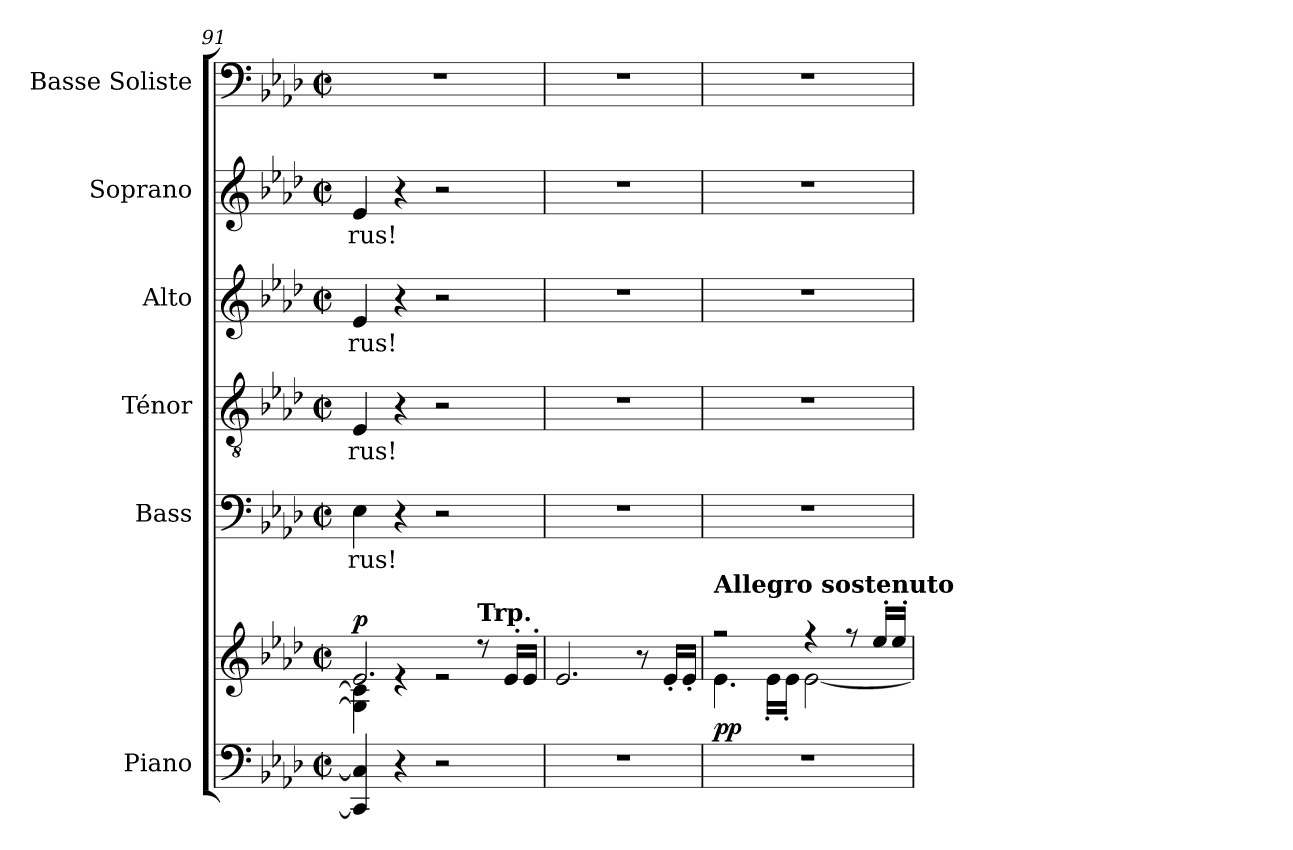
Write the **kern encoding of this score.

**kern	**kern	**dynam	**kern	**text	**kern	**text	**kern	**text	**kern	**text	**kern
*part6	*part6	*part6	*part5	*part5	*part4	*part4	*part3	*part3	*part2	*part2	*part1
*staff7	*staff6	*staff6/7	*staff5	*staff5	*staff4	*staff4	*staff3	*staff3	*staff2	*staff2	*staff1
*I"Piano	*	*	*I"Bass	*	*I"Ténor	*	*I"Alto	*	*I"Soprano	*	*I"Basse Soliste
*I'Pia.	*	*	*I'B.	*	*I'T.	*	*I'A.	*	*I'S.	*	*I'Basse Soliste
*clefF4	*clefG2	*	*clefF4	*	*clefGv2	*	*clefG2	*	*clefG2	*	*clefF4
*k[b-e-a-d-]	*k[b-e-a-d-]	*	*k[b-e-a-d-]	*	*k[b-e-a-d-]	*	*k[b-e-a-d-]	*	*k[b-e-a-d-]	*	*k[b-e-a-d-]
*M2/2	*M2/2	*	*M2/2	*	*M2/2	*	*M2/2	*	*M2/2	*	*M2/2
*met(c|)	*met(c|)	*	*met(c|)	*	*met(c|)	*	*met(c|)	*	*met(c|)	*	*met(c|)
=91	=91	=91	=91	=91	=91	=91	=91	=91	=91	=91	=91
*	*^	*	*	*	*	*	*	*	*	*	*
!	!	!	!LO:DY:a	!	!	!	!	!	!	!	!	!
4CC/] 4C/]	2.e-/	4G\] 4c\]	p	4E-\	-rus!	4E-/	-rus!	4e-/	-rus!	4e-/	-rus!	1r
4r	.	4re	.	4r	.	4r	.	4r	.	4r	.	.
2r	.	2re	.	2r	.	2r	.	2r	.	2r	.	.
!	!LO:TX:a:B:t=Trp.	!	!	!	!	!	!	!	!	!	!	!
.	8r	.	.	.	.	.	.	.	.	.	.	.
.	16e-'/LL	.	.	.	.	.	.	.	.	.	.	.
.	16e-'/JJ	.	.	.	.	.	.	.	.	.	.	.
*	*v	*v	*	*	*	*	*	*	*	*	*	*
=92	=92	=92	=92	=92	=92	=92	=92	=92	=92	=92	=92
1r	2.e-/	.	1r	.	1r	.	1r	.	1r	.	1r
.	8r	.	.	.	.	.	.	.	.	.	.
.	16e-'/LL	.	.	.	.	.	.	.	.	.	.
.	16e-'/JJ	.	.	.	.	.	.	.	.	.	.
!!LO:PB:g=z
=93	=93	=93	=93	=93	=93	=93	=93	=93	=93	=93	=93
*	*MM88	*	*	*	*	*	*	*	*	*	*
*	*^	*	*	*	*	*	*	*	*	*	*
!	!LO:TX:a:B:t=Allegro sostenuto	!	!	!	!	!	!	!	!	!	!	!
!	!	!	!LO:DY:a=2	!	!	!	!	!	!	!	!	!
1r	2r	4.e-\	pp	1r	.	1r	.	1r	.	1r	.	1r
.	.	16e-'\LL	.	.	.	.	.	.	.	.	.	.
.	.	16e-'\JJ	.	.	.	.	.	.	.	.	.	.
.	4r	[2e-\	.	.	.	.	.	.	.	.	.	.
.	8r	.	.	.	.	.	.	.	.	.	.	.
.	16ee-'/LL	.	.	.	.	.	.	.	.	.	.	.
.	16ee-'/JJ	.	.	.	.	.	.	.	.	.	.	.
*	*v	*v	*	*	*	*	*	*	*	*	*	*
=	=	=	=	=	=	=	=	=	=	=	=
*-	*-	*-	*-	*-	*-	*-	*-	*-	*-	*-	*-
